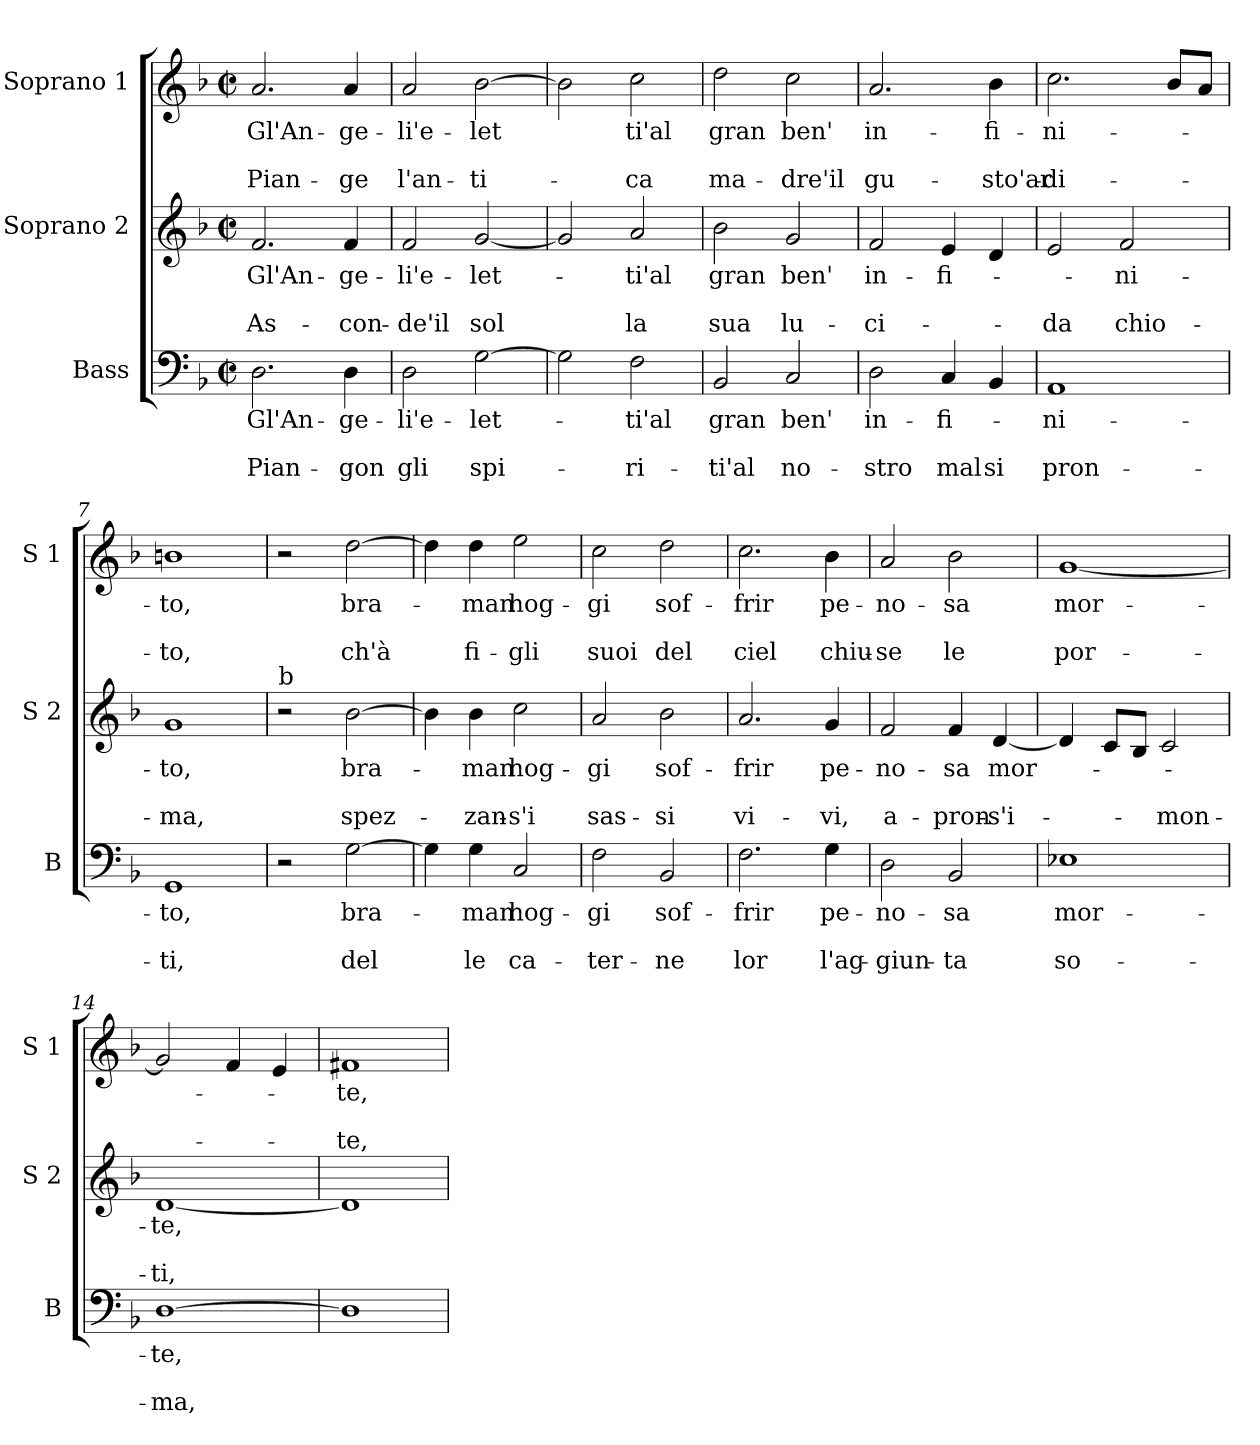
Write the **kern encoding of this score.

**kern	**text	**text	**text	**kern	**text	**text	**text	**kern	**text	**text	**text
*part3	*part3	*part3	*part3	*part2	*part2	*part2	*part2	*part1	*part1	*part1	*part1
*staff3	*staff3	*staff3	*staff3	*staff2	*staff2	*staff2	*staff2	*staff1	*staff1	*staff1	*staff1
*I"Bass	*	*	*	*I"Soprano 2	*	*	*	*I"Soprano 1	*	*	*
*I'B	*	*	*	*I'S 2	*	*	*	*I'S 1	*	*	*
*clefF4	*	*	*	*clefG2	*	*	*	*clefG2	*	*	*
*k[b-]	*	*	*	*k[b-]	*	*	*	*k[b-]	*	*	*
*F:	*	*	*	*F:	*	*	*	*F:	*	*	*
*M2/2	*	*	*	*M2/2	*	*	*	*M2/2	*	*	*
*met(c|)	*	*	*	*met(c|)	*	*	*	*met(c|)	*	*	*
=1	=1	=1	=1	=1	=1	=1	=1	=1	=1	=1	=1
!	!LO:LY:b	!	!LO:LY:b	!	!LO:LY:b	!	!LO:LY:b	!	!LO:LY:b	!	!LO:LY:b
2.D\	Gl'An-	.	Pian-	2.f/	Gl'An-	.	As-	2.a/	Gl'An-	.	Pian-
!	!LO:LY:b	!	!LO:LY:b	!	!LO:LY:b	!	!LO:LY:b	!	!LO:LY:b	!	!LO:LY:b
4D\	-ge-	.	-gon	4f/	-ge-	.	-con-	4a/	-ge-	.	-ge
=2	=2	=2	=2	=2	=2	=2	=2	=2	=2	=2	=2
!	!LO:LY:b	!	!LO:LY:b	!	!LO:LY:b	!	!LO:LY:b	!	!LO:LY:b	!	!LO:LY:b
2D\	-li'e-	.	gli	2f/	-li'e-	.	-de'il	2a/	-li'e-	.	l'an-
!	!LO:LY:b	!	!LO:LY:b	!	!LO:LY:b	!	!LO:LY:b	!	!LO:LY:b	!	!LO:LY:b
[2G\	-let-	.	spi-	[2g/	-let-	.	sol	[2b-\	-let	.	-ti-
=3	=3	=3	=3	=3	=3	=3	=3	=3	=3	=3	=3
2G\]	.	.	.	2g/]	.	.	.	2b-\]	.	.	.
!	!LO:LY:b	!	!LO:LY:b	!	!LO:LY:b	!	!LO:LY:b	!	!LO:LY:b	!	!LO:LY:b
2F\	-ti'al	.	-ri-	2a/	-ti'al	.	la	2cc\	ti'al	.	-ca
=4	=4	=4	=4	=4	=4	=4	=4	=4	=4	=4	=4
!	!LO:LY:b	!	!LO:LY:b	!	!LO:LY:b	!	!LO:LY:b	!	!LO:LY:b	!	!LO:LY:b
2BB-/	gran	.	-ti'al	2b-\	gran	.	sua	2dd\	gran	.	ma-
!	!LO:LY:b	!	!LO:LY:b	!	!LO:LY:b	!	!LO:LY:b	!	!LO:LY:b	!	!LO:LY:b
2C/	ben'	.	no-	2g/	ben'	.	lu-	2cc\	ben'	.	-dre'il
=5	=5	=5	=5	=5	=5	=5	=5	=5	=5	=5	=5
!	!LO:LY:b	!	!LO:LY:b	!	!LO:LY:b	!	!LO:LY:b	!	!LO:LY:b	!	!LO:LY:b
2D\	in-	.	-stro	2f/	in-	.	-ci-	2.a/	in-	.	gu-
!	!LO:LY:b	!	!LO:LY:b	!	!LO:LY:b	!	!	!	!	!	!
4C/	-fi-	.	mal	4e/	-fi-	.	.	.	.	.	.
!	!	!	!LO:LY:b	!	!	!	!	!	!LO:LY:b	!	!LO:LY:b
4BB-/	.	.	si	4d/	.	.	.	4b-\	-fi-	.	-sto'ar-
!!LO:LB:g=z
=6	=6	=6	=6	=6	=6	=6	=6	=6	=6	=6	=6
!	!LO:LY:b	!	!LO:LY:b	!	!	!	!LO:LY:b	!	!LO:LY:b	!	!LO:LY:b
1AA	-ni-	.	pron-	2e/	.	.	-da	2.cc\	-ni-	.	-di-
!	!	!	!	!	!LO:LY:b	!	!LO:LY:b	!	!	!	!
.	.	.	.	2f/	-ni-	.	chio-	.	.	.	.
.	.	.	.	.	.	.	.	8b-/L	.	.	.
.	.	.	.	.	.	.	.	8a/J	.	.	.
=7	=7	=7	=7	=7	=7	=7	=7	=7	=7	=7	=7
!	!LO:LY:b	!	!LO:LY:b	!	!LO:LY:b	!	!LO:LY:b	!	!LO:LY:b	!	!LO:LY:b
1GG	-to,	.	-ti,	1g	-to,	.	-ma,	1bn	-to,	.	-to,
=8	=8	=8	=8	=8	=8	=8	=8	=8	=8	=8	=8
!	!	!	!	!LO:TX:a:t=b	!	!	!	!	!	!	!
2r	.	.	.	2r	.	.	.	2r	.	.	.
!	!LO:LY:b	!	!LO:LY:b	!	!LO:LY:b	!	!LO:LY:b	!	!LO:LY:b	!	!LO:LY:b
[2G\	bra-	.	del	[2b-\	bra-	.	spez-	[2dd\	bra-	.	ch'à
=9	=9	=9	=9	=9	=9	=9	=9	=9	=9	=9	=9
4G\]	.	.	.	4b-\]	.	.	.	4dd\]	.	.	.
!	!LO:LY:b	!	!LO:LY:b	!	!LO:LY:b	!	!LO:LY:b	!	!LO:LY:b	!	!LO:LY:b
4G\	-man	.	le	4b-\	-man	.	-zan-	4dd\	-man	.	fi-
!	!LO:LY:b	!	!LO:LY:b	!	!LO:LY:b	!	!LO:LY:b	!	!LO:LY:b	!	!LO:LY:b
2C/	hog-	.	ca-	2cc\	hog-	.	-s'i	2ee\	hog-	.	-gli
=10	=10	=10	=10	=10	=10	=10	=10	=10	=10	=10	=10
!	!LO:LY:b	!	!LO:LY:b	!	!LO:LY:b	!	!LO:LY:b	!	!LO:LY:b	!	!LO:LY:b
2F\	-gi	.	-ter-	2a/	-gi	.	sas-	2cc\	-gi	.	suoi
!	!LO:LY:b	!	!LO:LY:b	!	!LO:LY:b	!	!LO:LY:b	!	!LO:LY:b	!	!LO:LY:b
2BB-/	sof-	.	-ne	2b-\	sof-	.	-si	2dd\	sof-	.	del
=11	=11	=11	=11	=11	=11	=11	=11	=11	=11	=11	=11
!	!LO:LY:b	!	!LO:LY:b	!	!LO:LY:b	!	!LO:LY:b	!	!LO:LY:b	!	!LO:LY:b
2.F\	-frir	.	lor	2.a/	-frir	.	vi-	2.cc\	-frir	.	ciel
!	!LO:LY:b	!	!LO:LY:b	!	!LO:LY:b	!	!LO:LY:b	!	!LO:LY:b	!	!LO:LY:b
4G\	pe-	.	l'ag-	4g/	pe-	.	-vi,	4b-\	pe-	.	chiu-
!!LO:PB:g=z
=12	=12	=12	=12	=12	=12	=12	=12	=12	=12	=12	=12
!	!LO:LY:b	!	!LO:LY:b	!	!LO:LY:b	!	!LO:LY:b	!	!LO:LY:b	!	!LO:LY:b
2D\	-no-	.	-giun-	2f/	-no-	.	a-	2a/	-no-	.	-se
!	!LO:LY:b	!	!LO:LY:b	!	!LO:LY:b	!	!LO:LY:b	!	!LO:LY:b	!	!LO:LY:b
2BB-/	-sa	.	-ta	4f/	-sa	.	-pron-	2b-\	-sa	.	le
!	!	!	!	!	!LO:LY:b	!	!LO:LY:b	!	!	!	!
.	.	.	.	[4d/	mor-	.	-s'i-	.	.	.	.
=13	=13	=13	=13	=13	=13	=13	=13	=13	=13	=13	=13
!	!LO:LY:b	!	!LO:LY:b	!	!	!	!	!	!LO:LY:b	!	!LO:LY:b
1E-X	mor-	.	so-	4d/]	.	.	.	[1g	mor-	.	por-
.	.	.	.	8c/L	.	.	.	.	.	.	.
.	.	.	.	8B-/J	.	.	.	.	.	.	.
!	!	!	!	!	!	!	!LO:LY:b	!	!	!	!
.	.	.	.	2c/	.	.	-mon-	.	.	.	.
=14	=14	=14	=14	=14	=14	=14	=14	=14	=14	=14	=14
!	!LO:LY:b	!	!LO:LY:b	!	!LO:LY:b	!	!LO:LY:b	!	!	!	!
[1D	-te,	.	-ma,	[1d	-te,	.	-ti,	2g/]	.	.	.
.	.	.	.	.	.	.	.	4f/	.	.	.
.	.	.	.	.	.	.	.	4e/	.	.	.
=15	=15	=15	=15	=15	=15	=15	=15	=15	=15	=15	=15
!	!	!	!	!	!	!	!	!	!LO:LY:b	!	!LO:LY:b
1D]	.	.	.	1d]	.	.	.	1f#X	-te,	.	-te,
=	=	=	=	=	=	=	=	=	=	=	=
*-	*-	*-	*-	*-	*-	*-	*-	*-	*-	*-	*-
